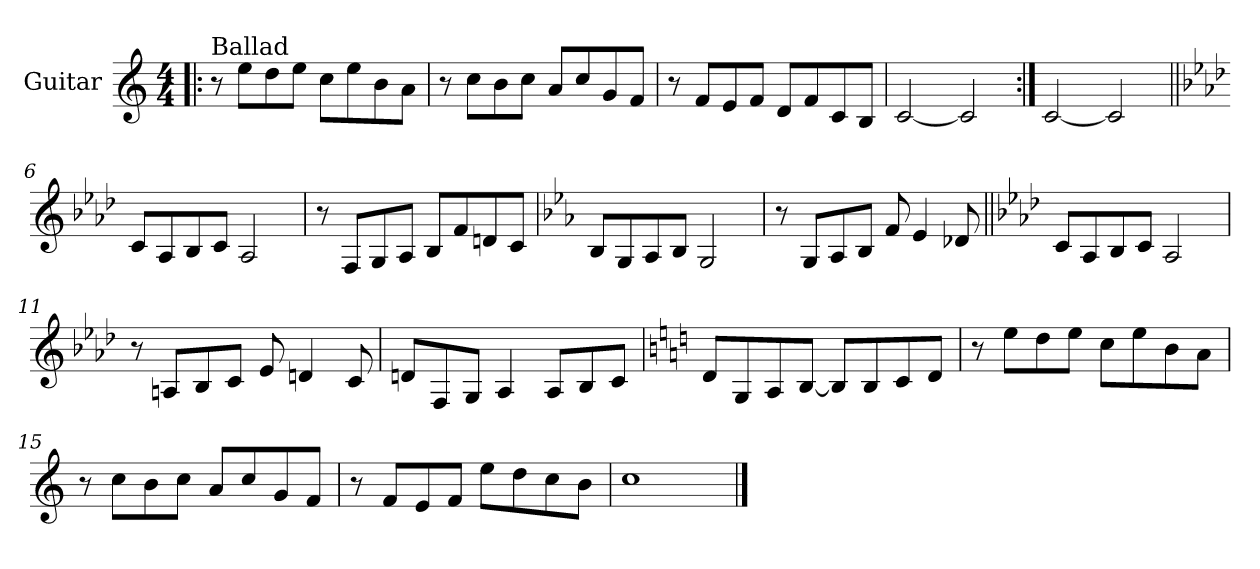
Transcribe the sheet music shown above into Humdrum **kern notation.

**kern
*part1
*staff1
*I"Guitar
*I'Guit.
*clefG2
*k[]
*C:
*M4/4
=1!|:
!LO:TX:a:t=Ballad
8r
8ee\L
8dd\
8ee\J
8cc\L
8ee\
8b\
8a\J
=2
8r
8cc\L
8b\
8cc\J
8a/L
8cc/
8g/
8f/J
=3
8r
8f/L
8e/
8f/J
8d/L
8f/
8c/
8B/J
=4
[2c/
2c/]
=5:|!
[2c/
2c/]
!!LO:LB:g=z
=6||
*k[b-e-a-d-]
*A-:
8c/L
8A-/
8B-/
8c/J
2A-/
=7
8r
8F/L
8G/
8A-/J
8B-/L
8f/
8dn/
8c/J
=8
*k[b-e-a-]
*E-:
8B-/L
8G/
8A-/
8B-/J
2G/
=9
8r
8G/L
8A-/
8B-/J
8f/
4e-/
8d-X/
!!LO:LB:g=z
=10||
*k[b-e-a-d-]
*A-:
8c/L
8A-/
8B-/
8c/J
2A-/
=11
8r
8An/L
8B-/
8c/J
8e-/
4dn/
8c/
=12
8dn/L
8F/
8G/J
4A-/
8A-/L
8B-/
8c/J
=13
*k[]
*C:
8d/L
8G/
8A/
[8B/J
8B/L]
8B/
8c/
8d/J
!!LO:LB:g=z
=14
8r
8ee\L
8dd\
8ee\J
8cc\L
8ee\
8b\
8a\J
=15
8r
8cc\L
8b\
8cc\J
8a/L
8cc/
8g/
8f/J
=16
8r
8f/L
8e/
8f/J
8ee\L
8dd\
8cc\
8b\J
=17
1cc
==
*-
